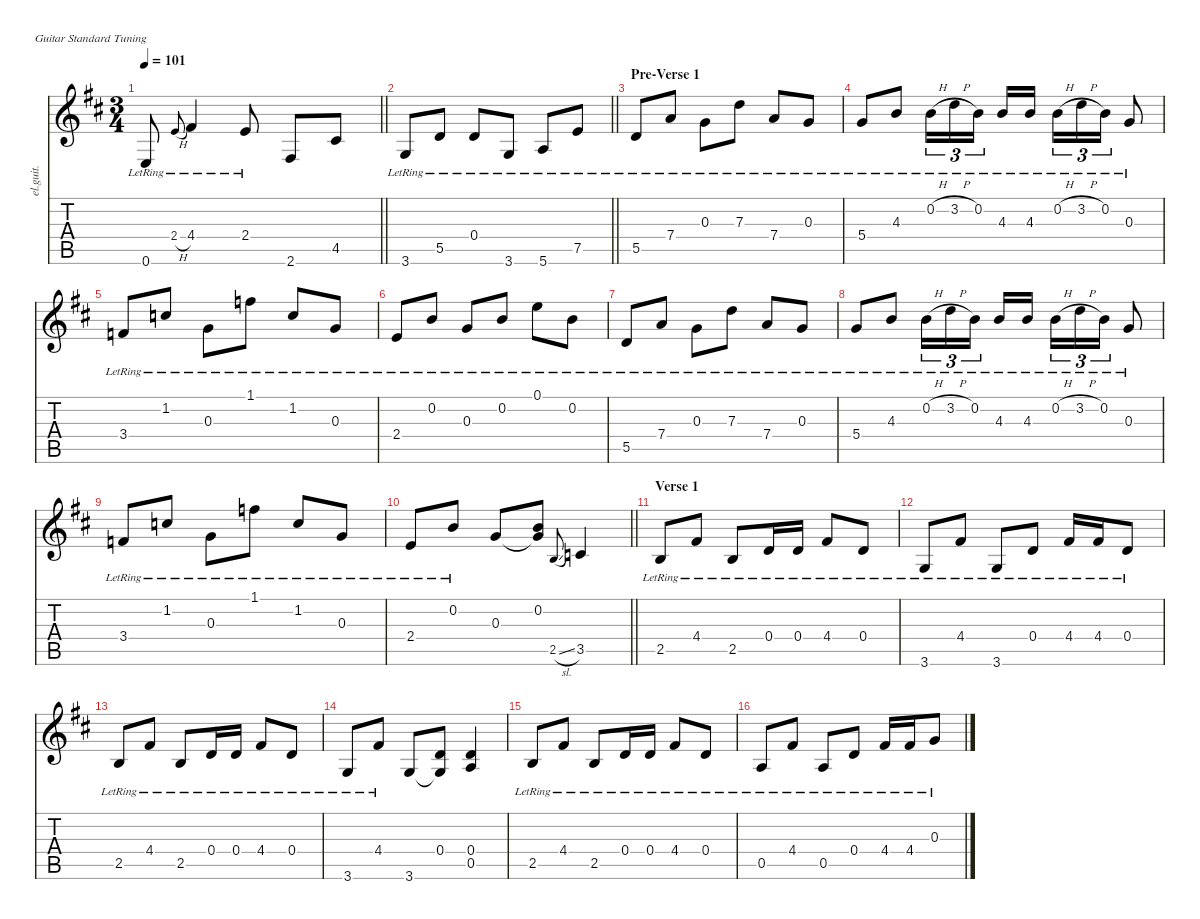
\defaultSystemsLayout 4
\hideDynamics
\bracketExtendMode nobrackets
\otherSystemsTrackNameOrientation horizontal
\track ("James Hetfield (Clean)" "el.guit.") {defaultSystemsLayout 32 instrument electricguitarclean}
\staff {score tabs}
\tuning (E4 B3 G3 D3 A2 E2)
\ts (3 4)
\tempo 101
\clef g2
\barLineRight lightlight
\ks bminor
0.6{lr acc forcenatural}.8{dy f beam Up} 2.4{h lr acc forcenatural}.8{gr onbeat dy mf beam Up} 4.4{lr acc #}.4{dy f beam Up} 2.4{lr acc forcenatural}.8{beam Up} 2.6{acc #}.8{beam Up} 4.5{acc #}.8{beam Up} |
\barLineRight lightlight
3.6{lr acc forcenatural}.8{beam Up} 5.5{lr acc forcenatural}.8{beam Up} 0.4{lr acc forcenatural}.8{beam Up} 3.6{lr acc forcenatural}.8{beam Up} 5.6{lr acc forcenatural}.8{beam Up} 7.5{lr acc forcenatural}.8{beam Up} |
\section ("" "Pre-Verse 1")
5.5{lr acc forcenatural}.8{beam Up} 7.4{lr acc forcenatural}.8{beam Up} 0.3{lr acc forcenatural}.8{beam Down} 7.3{lr acc forcenatural}.8{beam Down} 7.4{lr acc forcenatural}.8{beam Up} 0.3{lr acc forcenatural}.8{beam Up} |
5.4{lr acc forcenatural}.8{beam Up} 4.3{lr acc forcenatural}.8{beam Up} 0.2{h lr acc forcenatural}.16{tu (3 2) beam Down} 3.2{h lr acc forcenatural}.16{tu (3 2) beam Down} 0.2{lr acc forcenatural}.16{tu (3 2) beam Down} 4.3{lr acc forcenatural}.16{beam Up} 4.3{lr acc forcenatural}.16{beam Up} 0.2{h lr acc forcenatural}.16{tu (3 2) beam Down} 3.2{h lr acc forcenatural}.16{tu (3 2) beam Down} 0.2{lr acc forcenatural}.16{tu (3 2) beam Down} 0.3{lr acc forcenatural}.8{beam Up} |
3.4{lr acc forcenatural}.8{beam Up} 1.2{lr acc forcenatural}.8{beam Up} 0.3{lr acc forcenatural}.8{beam Down} 1.1{lr acc forcenatural}.8{beam Down} 1.2{lr acc forcenatural}.8{beam Up} 0.3{lr acc forcenatural}.8{beam Up} |
2.4{lr acc forcenatural}.8{beam Up} 0.2{lr acc forcenatural}.8{beam Up} 0.3{lr acc forcenatural}.8{beam Up} 0.2{lr acc forcenatural}.8{beam Up} 0.1{lr acc forcenatural}.8{beam Down} 0.2{lr acc forcenatural}.8{beam Down} |
5.5{lr acc forcenatural}.8{beam Up} 7.4{lr acc forcenatural}.8{beam Up} 0.3{lr acc forcenatural}.8{beam Down} 7.3{lr acc forcenatural}.8{beam Down} 7.4{lr acc forcenatural}.8{beam Up} 0.3{lr acc forcenatural}.8{beam Up} |
5.4{lr acc forcenatural}.8{beam Up} 4.3{lr acc forcenatural}.8{beam Up} 0.2{h lr acc forcenatural}.16{tu (3 2) beam Down} 3.2{h lr acc forcenatural}.16{tu (3 2) beam Down} 0.2{lr acc forcenatural}.16{tu (3 2) beam Down} 4.3{lr acc forcenatural}.16{beam Up} 4.3{lr acc forcenatural}.16{beam Up} 0.2{h lr acc forcenatural}.16{tu (3 2) beam Down} 3.2{h lr acc forcenatural}.16{tu (3 2) beam Down} 0.2{lr acc forcenatural}.16{tu (3 2) beam Down} 0.3{lr acc forcenatural}.8{beam Up} |
3.4{lr acc forcenatural}.8{beam Up} 1.2{lr acc forcenatural}.8{beam Up} 0.3{lr acc forcenatural}.8{beam Down} 1.1{lr acc forcenatural}.8{beam Down} 1.2{lr acc forcenatural}.8{beam Up} 0.3{lr acc forcenatural}.8{beam Up} |
\barLineRight lightlight
2.4{lr acc forcenatural}.8{beam Up} 0.2{lr acc forcenatural}.8{beam Up} 0.3{acc forcenatural}.8{beam Up} (0.2{acc forcenatural} 0.3{t acc forcenatural}).8{beam Up} 2.5{sl acc forcenatural}.8{gr onbeat dy mf beam Up} 3.5{acc forcenatural}.4{dy f beam Up} |
\section ("" "Verse 1")
2.5{lr acc forcenatural}.8{beam Up} 4.4{lr acc #}.8{beam Up} 2.5{lr acc forcenatural}.8{beam Up} 0.4{lr acc forcenatural}.16{beam Up} 0.4{lr acc forcenatural}.16{beam Up} 4.4{lr acc #}.8{beam Up} 0.4{lr acc forcenatural}.8{beam Up} |
3.6{lr acc forcenatural}.8{beam Up} 4.4{lr acc #}.8{beam Up} 3.6{lr acc forcenatural}.8{beam Up} 0.4{lr acc forcenatural}.8{beam Up} 4.4{lr acc #}.16{beam Up} 4.4{lr acc #}.16{beam Up} 0.4{lr acc forcenatural}.8{beam Up} |
2.5{lr acc forcenatural}.8{beam Up} 4.4{lr acc #}.8{beam Up} 2.5{lr acc forcenatural}.8{beam Up} 0.4{lr acc forcenatural}.16{beam Up} 0.4{lr acc forcenatural}.16{beam Up} 4.4{lr acc #}.8{beam Up} 0.4{lr acc forcenatural}.8{beam Up} |
3.6{lr acc forcenatural}.8{beam Up} 4.4{lr acc #}.8{beam Up} 3.6{acc forcenatural}.8{beam Up} (0.4{acc forcenatural} 3.6{t acc forcenatural}).8{beam Up} (0.4{acc forcenatural} 0.5{acc forcenatural}).4{beam Up} |
2.5{lr acc forcenatural}.8{beam Up} 4.4{lr acc #}.8{beam Up} 2.5{lr acc forcenatural}.8{beam Up} 0.4{lr acc forcenatural}.16{beam Up} 0.4{lr acc forcenatural}.16{beam Up} 4.4{lr acc #}.8{beam Up} 0.4{lr acc forcenatural}.8{beam Up} |
0.5{lr acc forcenatural}.8{beam Up} 4.4{lr acc #}.8{beam Up} 0.5{lr acc forcenatural}.8{beam Up} 0.4{lr acc forcenatural}.8{beam Up} 4.4{lr acc #}.16{beam Up} 4.4{lr acc #}.16{beam Up} 0.3{lr acc forcenatural}.8{beam Up}
